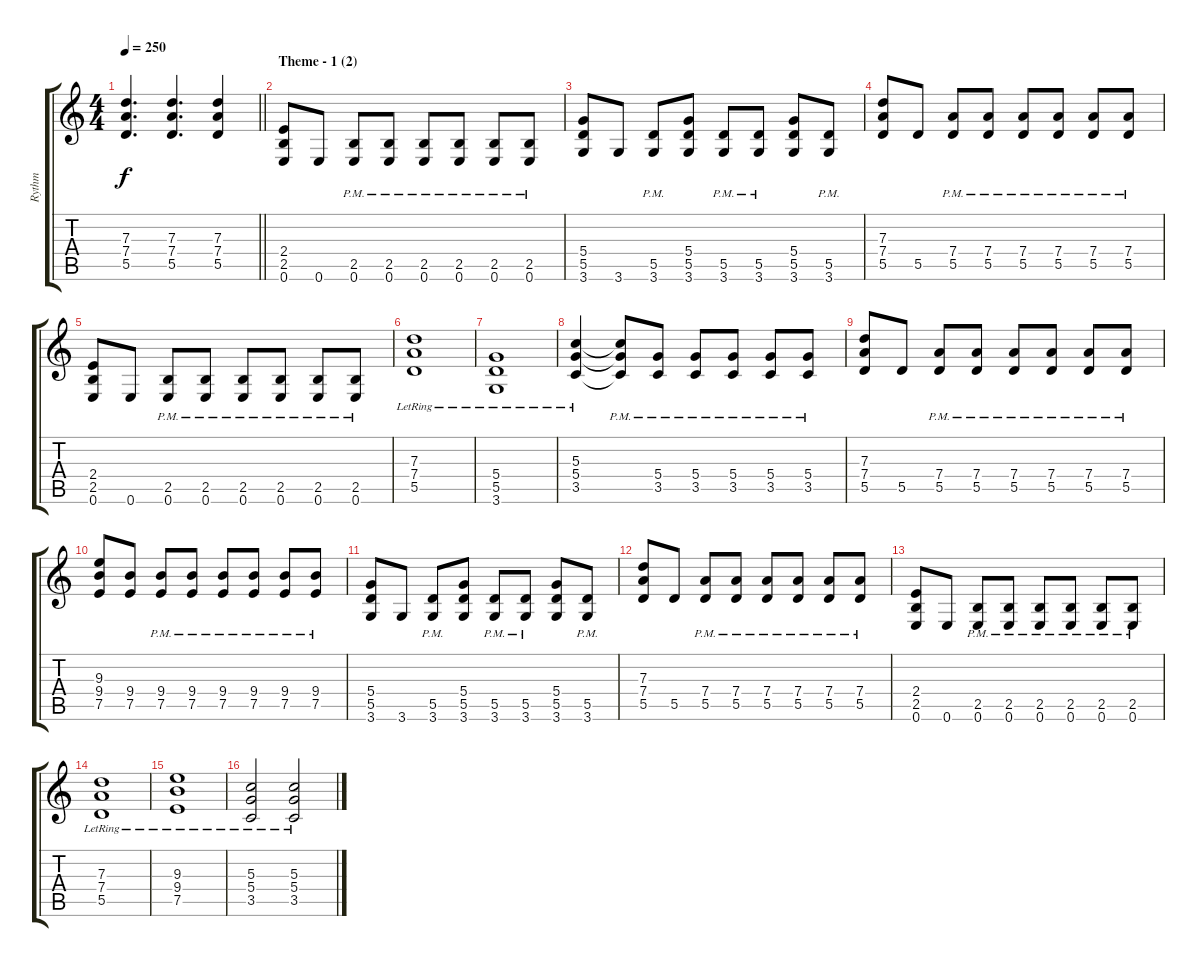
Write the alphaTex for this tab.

\track ("Rythm" "Rythm") {instrument overdrivenguitar}
\staff {score tabs}
\tuning (E4 B3 G3 D3 A2 E2) {hide}
\ts (4 4)
\tempo 250
\clef g2
\barLineRight lightlight
\ks c
(7.3 7.4 5.5).4{d dy f} (7.3 7.4 5.5).4{d} (7.3 7.4 5.5).4 |
\section ("" "Theme - 1 (2)")
(2.4 2.5 0.6).8 0.6.8 (2.5{pm} 0.6{pm}).8 (2.5{pm} 0.6{pm}).8 (2.5{pm} 0.6{pm}).8 (2.5{pm} 0.6{pm}).8 (2.5{pm} 0.6{pm}).8 (2.5{pm} 0.6{pm}).8 |
(5.4 5.5 3.6).8 3.6.8 (5.5 3.6{pm}).8 (5.4 5.5 3.6).8 (5.5{pm} 3.6{pm}).8 (5.5 3.6{pm}).8 (5.4 5.5 3.6).8 (5.5 3.6{pm}).8 |
(7.3 7.4 5.5).8 5.5.8 (7.4{pm} 5.5{pm}).8 (7.4{pm} 5.5{pm}).8 (7.4{pm} 5.5{pm}).8 (7.4{pm} 5.5{pm}).8 (7.4{pm} 5.5{pm}).8 (7.4{pm} 5.5{pm}).8 |
(2.4 2.5 0.6).8 0.6.8 (2.5{pm} 0.6{pm}).8 (2.5{pm} 0.6{pm}).8 (2.5{pm} 0.6{pm}).8 (2.5{pm} 0.6{pm}).8 (2.5{pm} 0.6{pm}).8 (2.5{pm} 0.6{pm}).8 |
(7.3{lr} 7.4{lr} 5.5{lr}).1 |
(5.4{lr} 5.5{lr} 3.6).1 |
(5.3{lr} 5.4{lr} 3.5{lr}).4 (5.3{t} 5.4{pm t} 3.5{pm t}).8 (5.4{pm} 3.5{pm}).8 (5.4{pm} 3.5{pm}).8 (5.4{pm} 3.5{pm}).8 (5.4{pm} 3.5{pm}).8 (5.4{pm} 3.5{pm}).8 |
(7.3 7.4 5.5).8 5.5.8 (7.4{pm} 5.5{pm}).8 (7.4{pm} 5.5{pm}).8 (7.4{pm} 5.5{pm}).8 (7.4{pm} 5.5{pm}).8 (7.4{pm} 5.5{pm}).8 (7.4{pm} 5.5{pm}).8 |
(9.3 9.4 7.5).8 (9.4 7.5).8 (9.4{pm} 7.5{pm}).8 (9.4{pm} 7.5{pm}).8 (9.4{pm} 7.5{pm}).8 (9.4{pm} 7.5{pm}).8 (9.4{pm} 7.5{pm}).8 (9.4{pm} 7.5{pm}).8 |
(5.4 5.5 3.6).8 3.6.8 (5.5 3.6{pm}).8 (5.4 5.5 3.6).8 (5.5{pm} 3.6{pm}).8 (5.5 3.6{pm}).8 (5.4 5.5 3.6).8 (5.5 3.6{pm}).8 |
(7.3 7.4 5.5).8 5.5.8 (7.4{pm} 5.5{pm}).8 (7.4{pm} 5.5{pm}).8 (7.4{pm} 5.5{pm}).8 (7.4{pm} 5.5{pm}).8 (7.4{pm} 5.5{pm}).8 (7.4{pm} 5.5{pm}).8 |
(2.4 2.5 0.6).8 0.6.8 (2.5{pm} 0.6{pm}).8 (2.5{pm} 0.6{pm}).8 (2.5{pm} 0.6{pm}).8 (2.5{pm} 0.6{pm}).8 (2.5{pm} 0.6{pm}).8 (2.5{pm} 0.6{pm}).8 |
(7.3{lr} 7.4{lr} 5.5{lr}).1 |
(9.3 9.4{lr} 7.5{lr}).1 |
(5.3{lr} 5.4{lr} 3.5{lr}).2 (5.3{lr} 5.4{lr} 3.5{lr}).2
